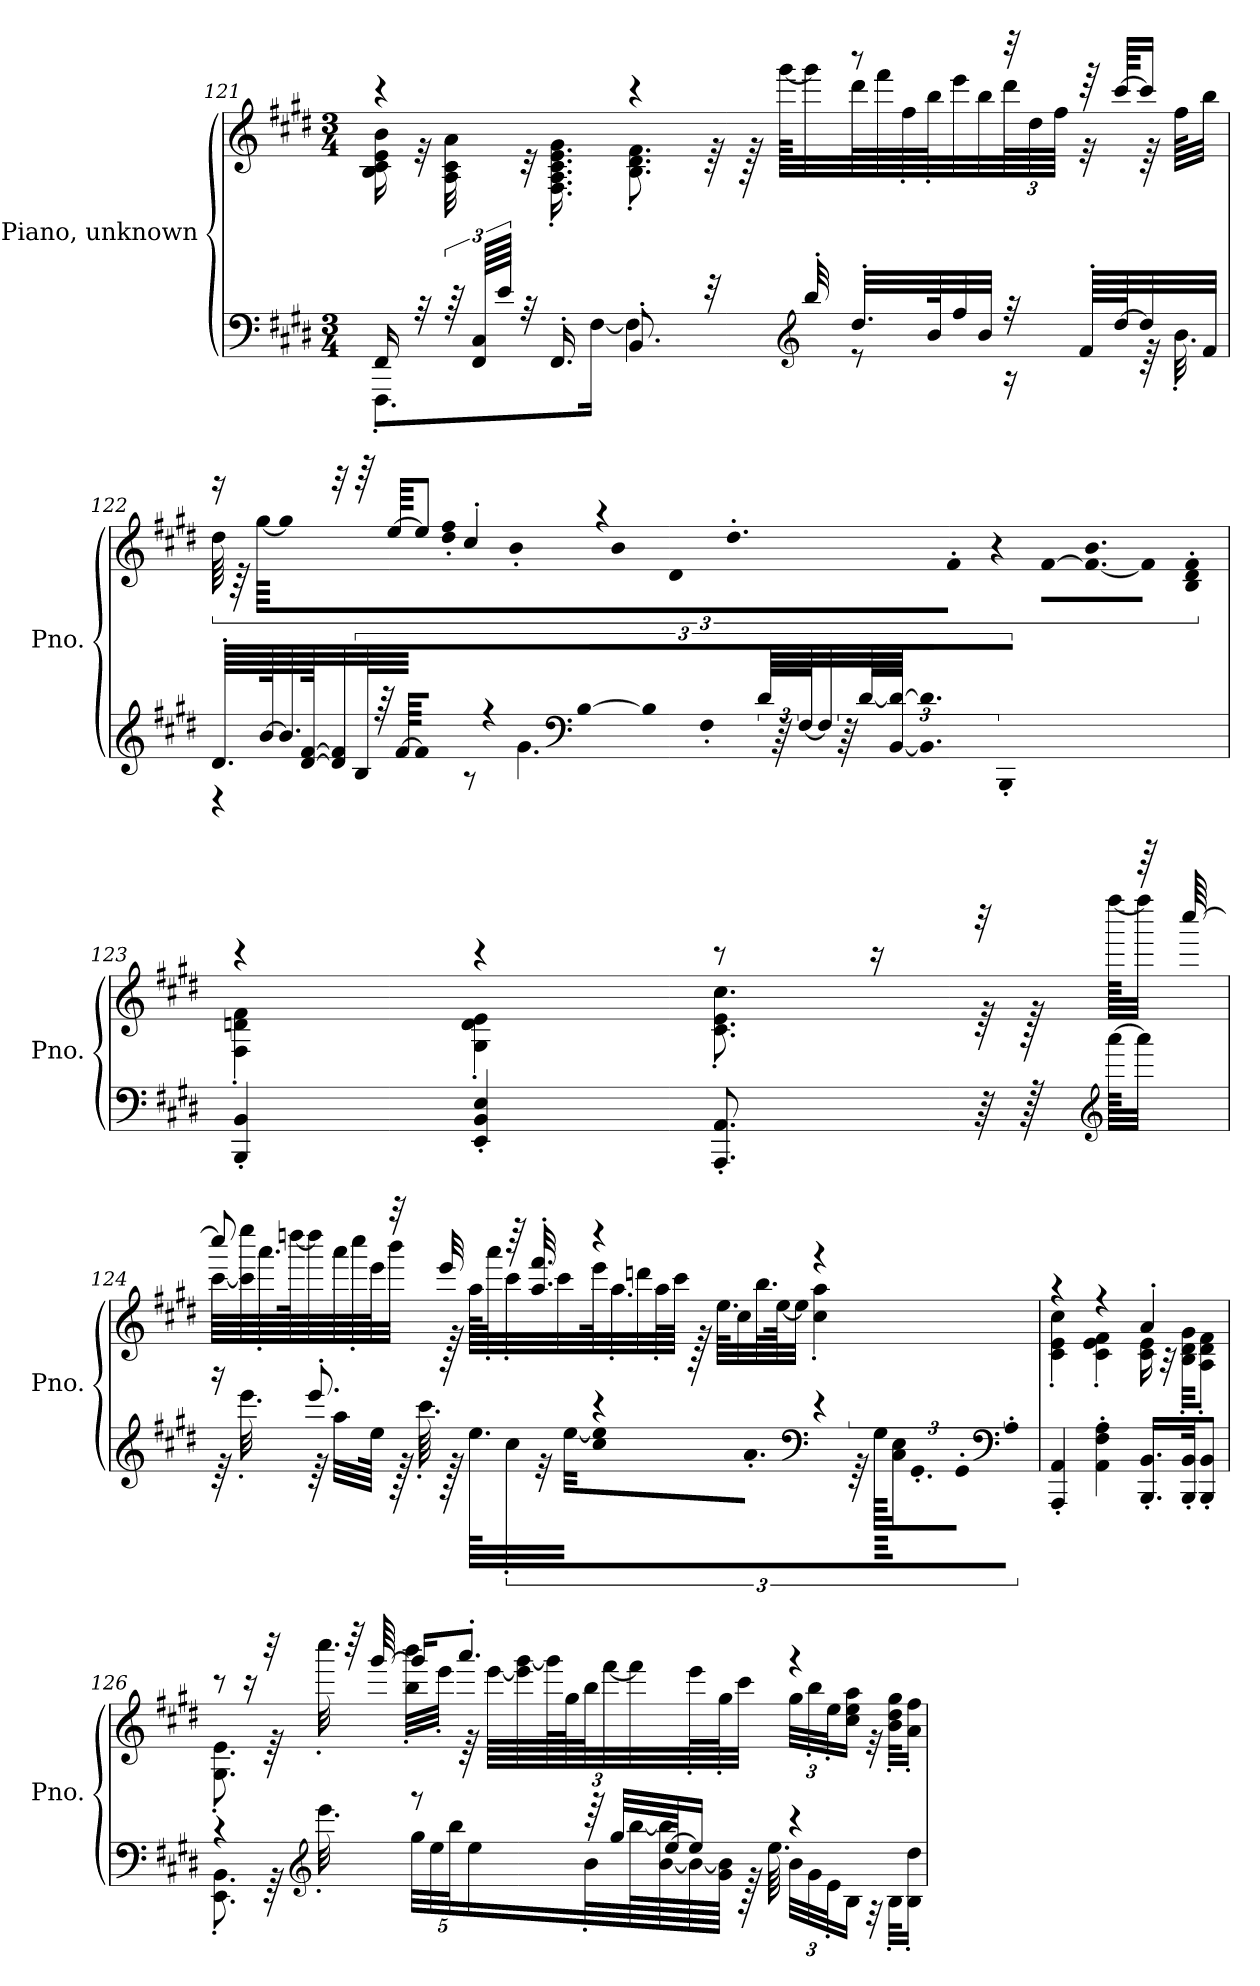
**kern	**kern
*part1	*part1
*staff2	*staff1
*I"Piano, unknown	*
*I'Pno.	*
*clefF4	*clefG2
*k[f#c#g#d#]	*k[f#c#g#d#]
*M3/4	*M3/4
=121	=121
*^	*^
16FF#/	8.FFF#'\L	4r	16B\ 16c#\ 16e\ 16b\
32r	.	.	32r
96r	.	.	32A\ 32c#\ 32a\
96FF#/ 96C#/LLLL	.	.	.
96e/JJJJ	.	.	.
32r	.	.	32r
16.FF#'/	.	.	16.F#\' 16.A\' 16.c#\' 16.e\' 16.g#\'
.	[16F#\Jk	.	.
8.BB'/	4F#\]	4r	8.B\' 8.d#\' 8.f#\'
32r	.	.	64r
.	.	.	128r
.	.	.	[128ggg#\KKLLL
*clefG2	*	*	*
32bb'/	.	.	32ggg#\]
32.dd#'/LLL	8r	8r	64ddd#\L
.	.	.	64fff#\
.	.	.	64ff#'\
64b/K	.	.	64bb'\J
32ff#/	.	.	32eee\
32b/JJJ	.	.	32bb\
*	*	*	*Xbrackettup
32r	16r	32r	96ddd#\L
.	.	.	96dd#\
.	.	.	96ff#\JJJJ
64f#'/LLLL	.	64r	32r
[64dd#/J	.	[64ccc#/KKLL	.
32dd#/]	64r	16ccc#/JJ]	64r
.	32.b'\	.	64ff#\KLLL
32f#/JJJ	.	.	32bb\JJJ
!!LO:LB:g=z	!!
=122	=122	=122	=122
*	*	*	*brackettup
64.d#'/LLLL	4r	16r	96dd#\
.	.	.	96r
.	.	.	[96gg#\KLLL
[128b/K	.	.	.
64.b/]	.	.	32gg#\]
[128d#/ [128f#/JK	.	.	.
32d#/] 32f#/]	.	32r	32dd#\' 32ff#\'
96B/JJJk	.	64r	32b'\
96r	.	.	.
.	.	[64ee/KKKL	.
[96f#/LLLL	.	.	.
64f#/JJJJ]	.	8ee/J]	32b\
128r	.	.	.
*clefF4	*	*	*
[128B/KKLLL	.	.	.
32B/]	.	.	128d#\KL
.	.	.	64.dd#'\JJ
32F#'/	.	.	16f#'\JJ
96d#/JJJk	.	.	.
96r	.	.	.
[96F#/	.	.	.
32F#/]	8r	4cc#'/	64r
.	.	.	[64f#\KKLL
96r	.	.	16.f#\_ 16.b\J
[96d#/LLLL	.	.	.
[96BB/ 96d#/_JJJ	.	.	.
8.BB/] 8.d#/]J	.	.	.
.	4.BB\	.	8f#\J]
4BBB'/	.	4r	4B\' 4d#\' 4f#\'
*v	*v	*	*
!!LO:LB:g=z	!!
=123	=123	=123
4BBB/' 4BB/'	4r	4F#\' 4dn\' 4f#\'
4EE/' 4BB/' 4E/'	4r	4G#\' 4d\' 4e\'
8.AAA/' 8.AA/'	8r	8.c#\' 8.e\' 8.cc#\'
.	16r	.
64r	32r	64r
128r	.	128r
*clefG2	*	*
[128aaa\KKLLL	.	[128ffff#\KKLLL
32aaa\JJJ]	64r	32ffff#\JJJ]
.	[64cccc#/	.
!!LO:PB:g=z	!!
=124	=124	=124
*^	*	*
16r	64r	8cccc#/]	[64ccc#\LLLL
.	32.eee'\	.	64ccc#\] 64eeee\
.	.	.	64.aaa'\
.	.	.	[128ddddn\K
8.eee'/	64r	.	64dddd\]
.	32aa\LLL	.	64aaa\
.	.	.	64cccc#'\
.	64ee\JJJk	.	64eee\J
.	128r	32r	32bbb\JJJ
.	64.ccc#'\	.	.
.	128r	32eee/	128r
.	64.ee\KLLL	.	128aa\KLLLL
.	.	.	64aaa'\J
.	48cc#'\JJJ	64r	32ccc#'\
.	.	32.aa/' 32.fff#/'	.
.	48r	.	.
.	.	.	32ccc#\
.	[48ee\LLL	.	.
4r	64cc#\ 64ee\]K	4r	64eee\K
.	32.a'\JJJ	.	32.aa'\
.	96r	.	32dddn\
.	96ee\KKLL	.	.
.	24a\ 24cc#\	.	.
.	.	.	64aa'\L
.	.	.	64ccc#\JJJJ
.	16.e'\	.	128r
.	.	.	64.ee\KLLL
.	.	.	32cc#\
.	.	.	64.bb\L
.	.	.	[128ee\JK
.	32e'\JJk	.	32ee\JJJ]
*clefF4	*	*	*
4r	4A'\	4r	4cc#\' 4aa\'
*v	*v	*	*
!!LO:LB:g=z	!!
=125	=125	=125
4AAA/' 4AA/'	4r	4c#\' 4e\' 4cc#\'
4AA\' 4F#\' 4A\'	4r	4c#\' 4e\' 4f#\'
16.BBB/' 16.BB/'LL	4a'/	16c#\ 16e\
.	.	32r
32BBB/' 32BB/'JK	.	32B\' 32d#\' 32g#\'KKL
8BBB/' 8BB/'J	.	8A\' 8d#\' 8f#\'J
!!LO:LB:g=z	!!
=126	=126	=126
*^	*	*
4r	8.EE\' 8.BB\'	8r	8.G#\' 8.e\'
.	.	16r	.
.	64r	32r	64r
*clefG2	*	*	*
.	32.eee'\	.	32.cccc#'\
.	.	64r	.
.	.	[64ggg#/	.
*	*Xbrackettup	*	*
8r	40gg#\LLL	16ggg#/KL]	32bb\' 32bbb\'LLL
.	40ee\	.	.
.	.	.	32eee'\JJJ
.	40bb\J	.	.
.	.	8.aaa'/J	64r
.	20ee\	.	.
.	.	.	[64eee\LLLL
.	.	.	64eee\] [64ggg#\
.	.	.	128ggg#\L]
.	.	.	128gg#\J
*	*	*	*Xbrackettup
64r	32b'\L	.	96bb\J
.	.	.	[48fff#\
32gg#/LLL	.	.	.
.	[64bb\L	.	32fff#\]
[64ee/JK	[64b\ 64bb\]	.	.
16ee/JJ]	64b\_	.	64eee'\L
.	64g#\ 64b\]JJJJ	.	64gg#'\J
.	128r	.	32ccc#\JJJ
.	64.ee\	.	.
4r	48b\LLL	4r	48gg#\LLL
.	48g#\	.	48bb'\
.	48e'\J	.	48ee'\J
.	16B\JJ	.	16cc#\ 16ee\ 16aa\JJ
.	32r	.	32r
.	32B'\KLL	.	32b\' 32dd#\' 32gg#\'KLL
.	16B\' 16dd#\'JJ	.	16a\' 16ff#\'JJ
*v	*v	*	*
*	*v	*v
=	=
*-	*-
